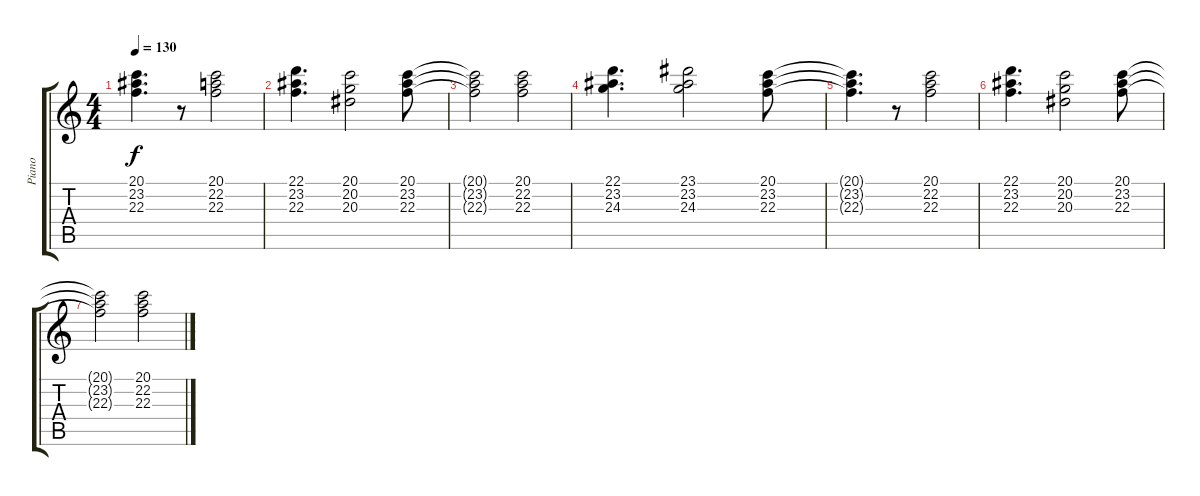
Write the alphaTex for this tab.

\track ("Piano" "Piano") {instrument electricgrandpiano}
\staff {score tabs}
\tuning (E4 B3 G3 D3 A2 E2) {hide}
\ts (4 4)
\tempo 130
\clef g2
\ks c
(20.1{t} 23.2{t} 22.3{t}).4{d dy f} r.8 (20.1 22.2 22.3).2 |
(22.1 23.2 22.3).4{d} (20.1 20.2 20.3).2 (20.1 23.2 22.3).8 |
(20.1{t} 23.2{t} 22.3{t}).2 (20.1 22.2 22.3).2 |
(22.1 23.2 24.3).4{d} (23.1 23.2 24.3).2 (20.1 23.2 22.3).8 |
(20.1{t} 23.2{t} 22.3{t}).4{d} r.8 (20.1 22.2 22.3).2 |
(22.1 23.2 22.3).4{d} (20.1 20.2 20.3).2 (20.1 23.2 22.3).8 |
(20.1{t} 23.2{t} 22.3{t}).2 (20.1 22.2 22.3).2
